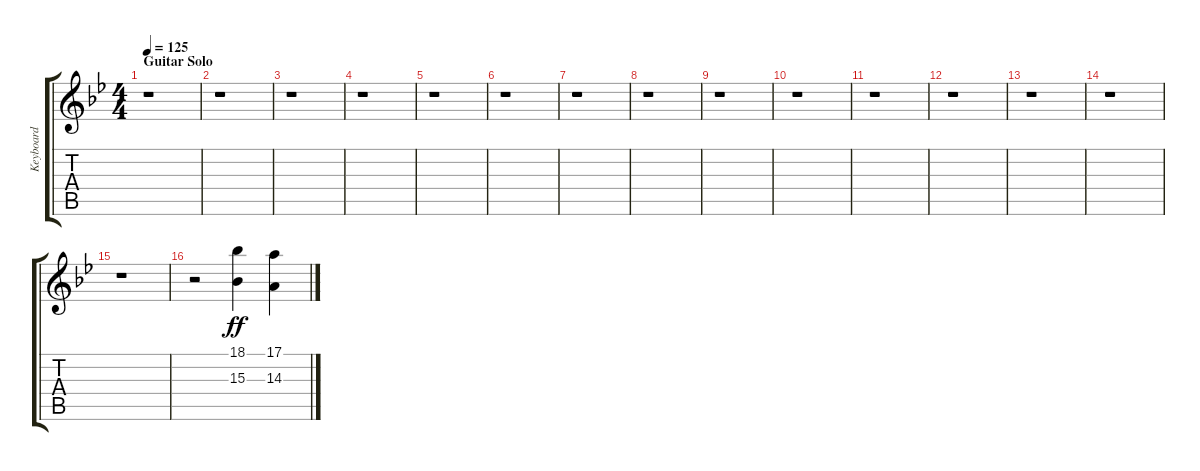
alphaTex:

\track ("Keyboard" "Keyboard") {instrument stringensemble1}
\staff {score tabs}
\tuning (E4 B3 G3 D3 A2 E2) {hide}
\ts (4 4)
\section ("" "Guitar Solo")
\tempo 125
\clef g2
\ks gminor
r.1{dy f} |
r.1 |
r.1 |
r.1 |
r.1 |
r.1 |
r.1 |
r.1 |
r.1 |
r.1 |
r.1 |
r.1 |
r.1 |
r.1 |
r.1 |
r.2 (18.1 15.3).4{dy ff volume 12} (17.1 14.3).4
